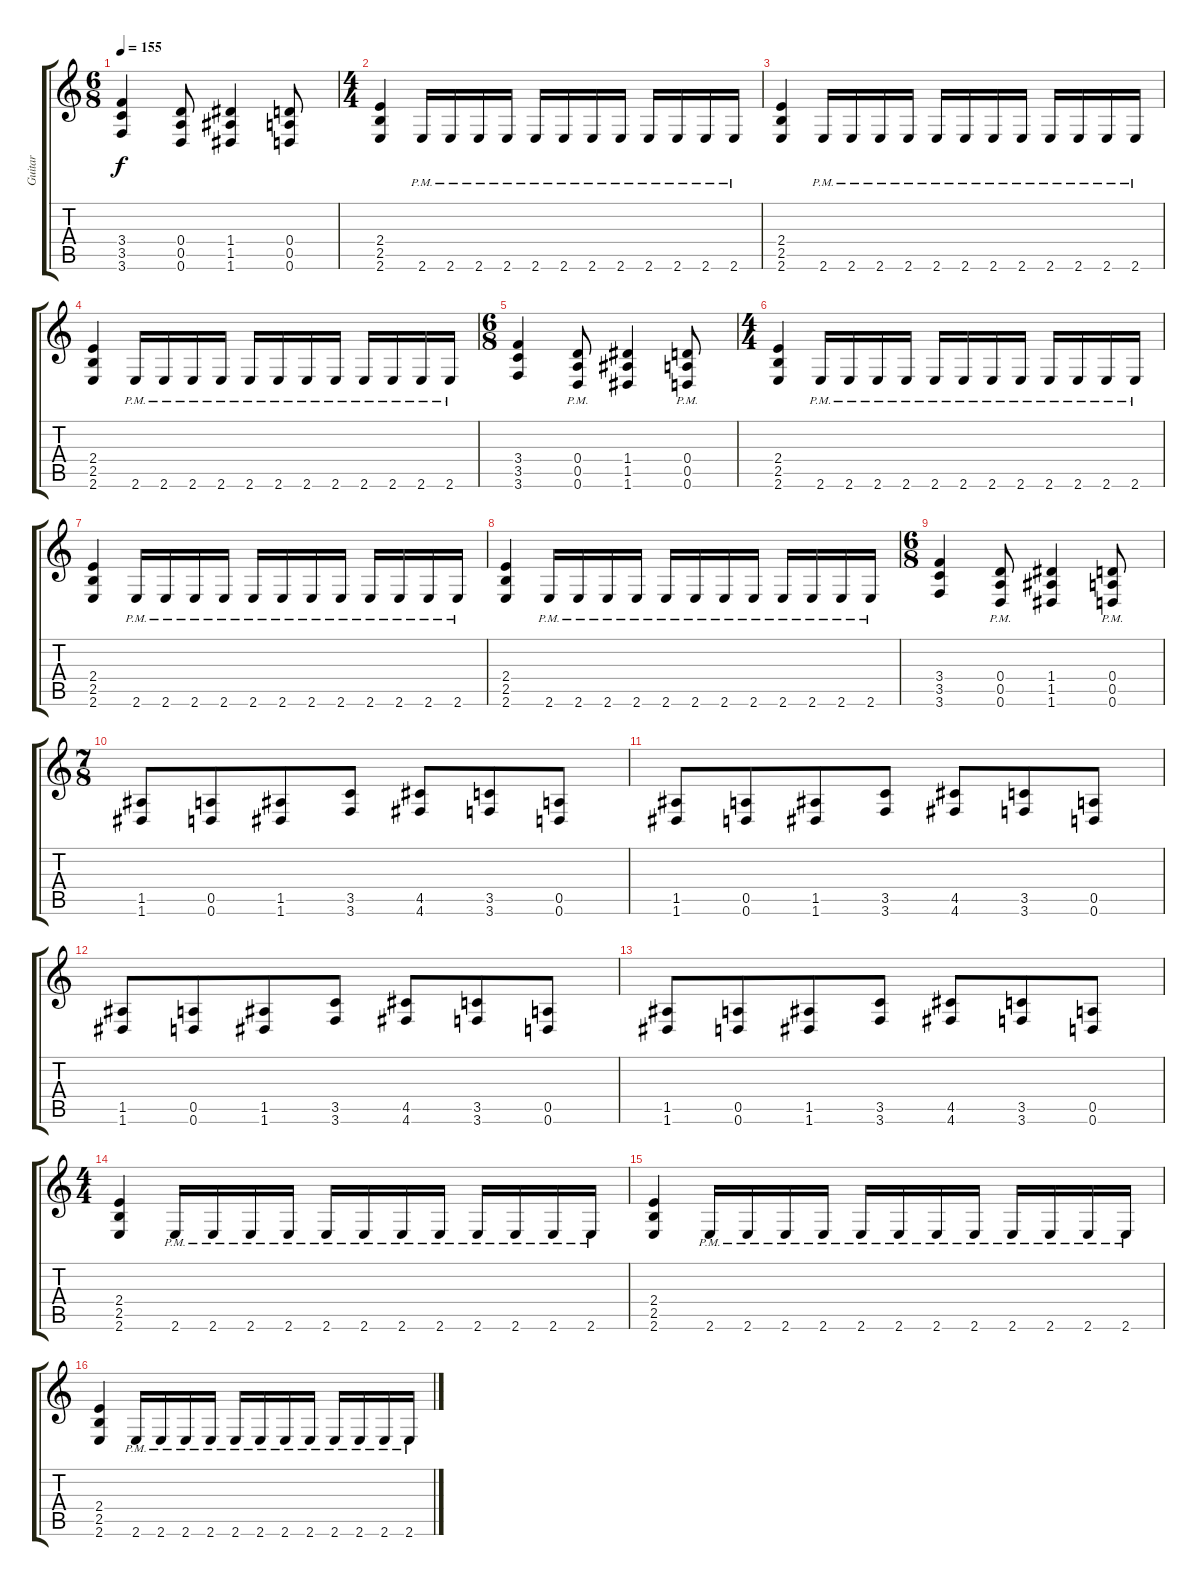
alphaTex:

\track ("Guitar" "Guitar") {instrument distortionguitar}
\staff {score tabs}
\tuning (E4 B3 G3 D3 A2 D2) {hide}
\ts (6 8)
\tempo 155
\clef g2
\ks c
(3.4 3.5 3.6).4{dy f} (0.4 0.5 0.6).8 (1.4 1.5 1.6).4 (0.4 0.5 0.6).8 |
\ts (4 4)
(2.4 2.5 2.6).4 2.6{pm}.16 2.6{pm}.16 2.6{pm}.16 2.6{pm}.16 2.6{pm}.16 2.6{pm}.16 2.6{pm}.16 2.6{pm}.16 2.6{pm}.16 2.6{pm}.16 2.6{pm}.16 2.6{pm}.16 |
(2.4 2.5 2.6).4 2.6{pm}.16 2.6{pm}.16 2.6{pm}.16 2.6{pm}.16 2.6{pm}.16 2.6{pm}.16 2.6{pm}.16 2.6{pm}.16 2.6{pm}.16 2.6{pm}.16 2.6{pm}.16 2.6{pm}.16 |
(2.4 2.5 2.6).4 2.6{pm}.16 2.6{pm}.16 2.6{pm}.16 2.6{pm}.16 2.6{pm}.16 2.6{pm}.16 2.6{pm}.16 2.6{pm}.16 2.6{pm}.16 2.6{pm}.16 2.6{pm}.16 2.6{pm}.16 |
\ts (6 8)
(3.4 3.5 3.6).4 (0.4{pm} 0.5{pm} 0.6{pm}).8 (1.4 1.5 1.6).4 (0.4{pm} 0.5{pm} 0.6{pm}).8 |
\ts (4 4)
(2.4 2.5 2.6).4 2.6{pm}.16 2.6{pm}.16 2.6{pm}.16 2.6{pm}.16 2.6{pm}.16 2.6{pm}.16 2.6{pm}.16 2.6{pm}.16 2.6{pm}.16 2.6{pm}.16 2.6{pm}.16 2.6{pm}.16 |
(2.4 2.5 2.6).4 2.6{pm}.16 2.6{pm}.16 2.6{pm}.16 2.6{pm}.16 2.6{pm}.16 2.6{pm}.16 2.6{pm}.16 2.6{pm}.16 2.6{pm}.16 2.6{pm}.16 2.6{pm}.16 2.6{pm}.16 |
(2.4 2.5 2.6).4 2.6{pm}.16 2.6{pm}.16 2.6{pm}.16 2.6{pm}.16 2.6{pm}.16 2.6{pm}.16 2.6{pm}.16 2.6{pm}.16 2.6{pm}.16 2.6{pm}.16 2.6{pm}.16 2.6{pm}.16 |
\ts (6 8)
(3.4 3.5 3.6).4 (0.4{pm} 0.5{pm} 0.6{pm}).8 (1.4 1.5 1.6).4 (0.4{pm} 0.5{pm} 0.6{pm}).8 |
\ts (7 8)
(1.5 1.6).8 (0.5 0.6).8 (1.5 1.6).8 (3.5 3.6).8 (4.5 4.6).8 (3.5 3.6).8 (0.5 0.6).8 |
(1.5 1.6).8 (0.5 0.6).8 (1.5 1.6).8 (3.5 3.6).8 (4.5 4.6).8 (3.5 3.6).8 (0.5 0.6).8 |
(1.5 1.6).8 (0.5 0.6).8 (1.5 1.6).8 (3.5 3.6).8 (4.5 4.6).8 (3.5 3.6).8 (0.5 0.6).8 |
(1.5 1.6).8 (0.5 0.6).8 (1.5 1.6).8 (3.5 3.6).8 (4.5 4.6).8 (3.5 3.6).8 (0.5 0.6).8 |
\ts (4 4)
(2.4 2.5 2.6).4 2.6{pm}.16 2.6{pm}.16 2.6{pm}.16 2.6{pm}.16 2.6{pm}.16 2.6{pm}.16 2.6{pm}.16 2.6{pm}.16 2.6{pm}.16 2.6{pm}.16 2.6{pm}.16 2.6{pm}.16 |
(2.4 2.5 2.6).4 2.6{pm}.16 2.6{pm}.16 2.6{pm}.16 2.6{pm}.16 2.6{pm}.16 2.6{pm}.16 2.6{pm}.16 2.6{pm}.16 2.6{pm}.16 2.6{pm}.16 2.6{pm}.16 2.6{pm}.16 |
(2.4 2.5 2.6).4 2.6{pm}.16 2.6{pm}.16 2.6{pm}.16 2.6{pm}.16 2.6{pm}.16 2.6{pm}.16 2.6{pm}.16 2.6{pm}.16 2.6{pm}.16 2.6{pm}.16 2.6{pm}.16 2.6{pm}.16
